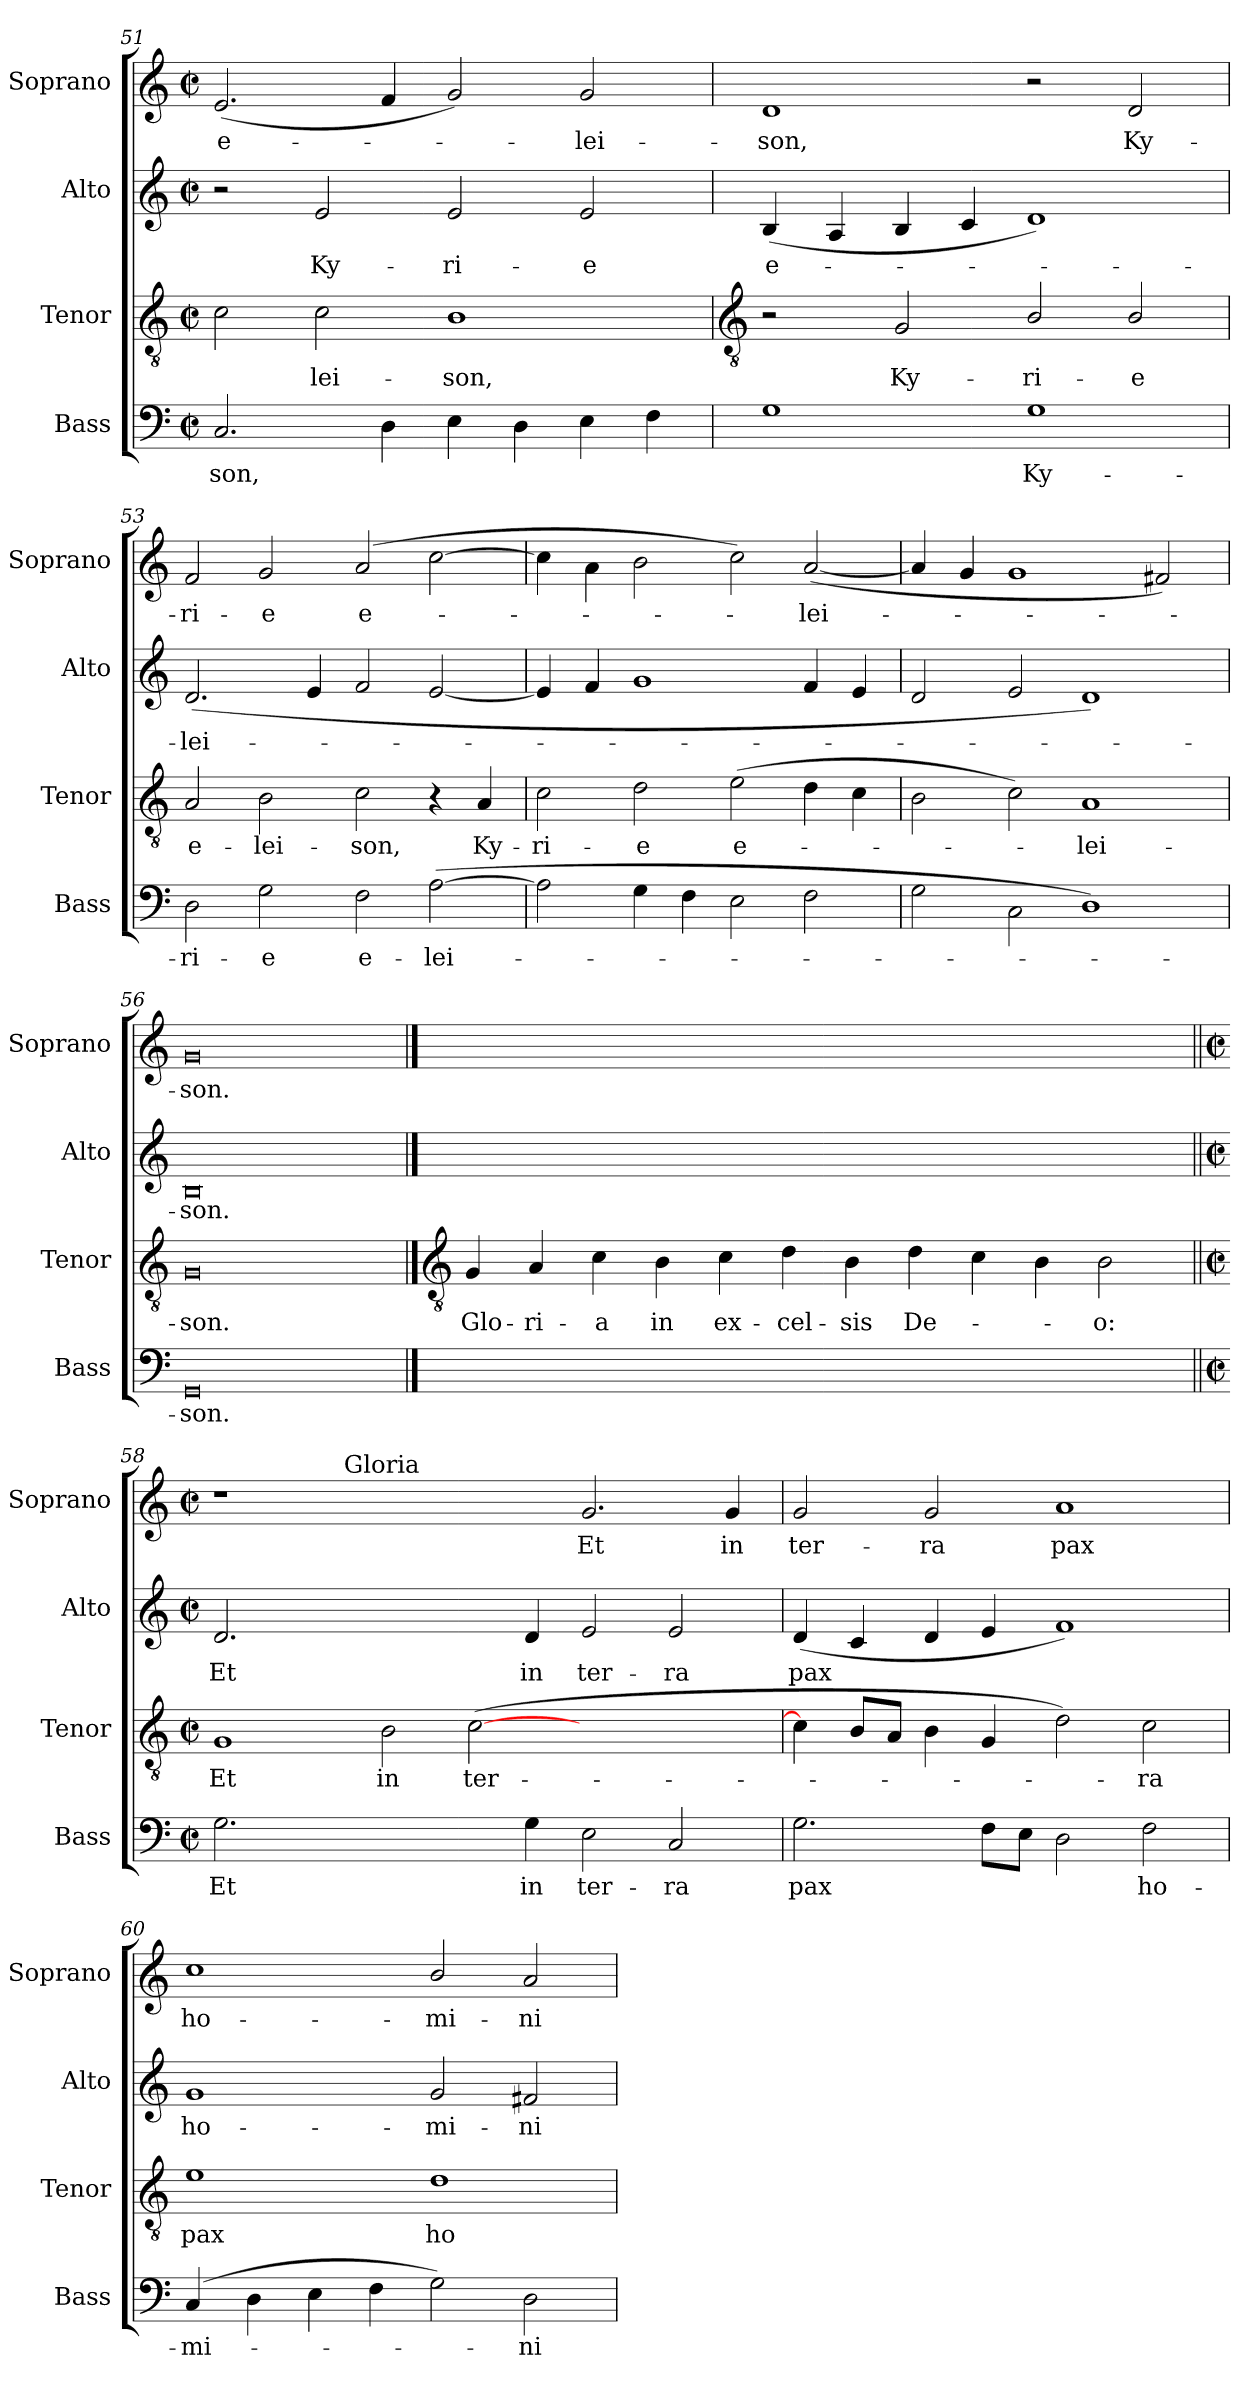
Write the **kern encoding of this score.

**kern	**text	**kern	**text	**kern	**text	**kern	**text
*part4	*part4	*part3	*part3	*part2	*part2	*part1	*part1
*staff4	*staff4	*staff3	*staff3	*staff2	*staff2	*staff1	*staff1
*I"Bass	*	*I"Tenor	*	*I"Alto	*	*I"Soprano	*
*I'Bass	*	*I'Tenor	*	*I'Alto	*	*I'Soprano	*
*clefF4	*	*clefGv2	*	*clefG2	*	*clefG2	*
*k[]	*	*k[]	*	*k[]	*	*k[]	*
*C:	*	*C:	*	*C:	*	*C:	*
*M4/2	*	*M4/2	*	*M4/2	*	*M4/2	*
*met(c|)	*	*met(c|)	*	*met(c|)	*	*met(c|)	*
=51	=51	=51	=51	=51	=51	=51	=51
!	!LO:LY:b	!	!	!	!	!	!LO:LY:b
2.C	-son,	2c	.	2r	.	(<2.e	e-
!	!	!	!LO:LY:b	!	!LO:LY:b	!	!
.	.	2c	lei-	2e	Ky-	.	.
4D	.	.	.	.	.	4f	.
!	!	!	!LO:LY:b	!	!LO:LY:b	!	!
4E	.	1B	-son,	2e	-ri-	2g)	.
4D	.	.	.	.	.	.	.
!	!	!	!	!	!LO:LY:b	!	!LO:LY:b
4E	.	.	.	2e	-e	2g	lei-
4F	.	.	.	.	.	.	.
!!LO:LB:g=z
=52	=52	=52	=52	=52	=52	=52	=52
*	*	*clefGv2	*	*	*	*	*
!	!	!	!	!	!LO:LY:b	!	!LO:LY:b
1G	.	2r	.	(<4B	e-	1d	-son,
.	.	.	.	4A	.	.	.
!	!	!	!LO:LY:b	!	!	!	!
.	.	2G	Ky-	4B	.	.	.
.	.	.	.	4c	.	.	.
!	!LO:LY:b	!	!LO:LY:b	!	!	!	!
1G	Ky-	2B/	-ri-	1d)	.	2r	.
!	!	!	!LO:LY:b	!	!	!	!LO:LY:b
.	.	2B/	-e	.	.	2d	Ky-
=53	=53	=53	=53	=53	=53	=53	=53
!	!LO:LY:b	!	!LO:LY:b	!	!LO:LY:b	!	!LO:LY:b
2D	-ri-	2A	e-	(<2.d	lei-	2f	-ri-
!	!LO:LY:b	!	!LO:LY:b	!	!	!	!LO:LY:b
2G	-e	2B	-lei-	.	.	2g	-e
.	.	.	.	4e	.	.	.
!	!LO:LY:b	!	!LO:LY:b	!	!	!	!LO:LY:b
2F	e-	2c	-son,	2f	.	(>2a	e-
!	!LO:LY:b	!	!	!	!	!	!
(>[2A	-lei-	4r	.	[2e	.	[2cc	.
!	!	!	!LO:LY:b	!	!	!	!
.	.	4A	Ky-	.	.	.	.
=54	=54	=54	=54	=54	=54	=54	=54
!	!	!	!LO:LY:b	!	!	!	!
2A]	.	2c	-ri-	4e]	.	4cc]	.
.	.	.	.	4f	.	4a\	.
!	!	!	!LO:LY:b	!	!	!	!
4G	.	2d	-e	1g	.	2b	.
4F	.	.	.	.	.	.	.
!	!	!	!LO:LY:b	!	!	!	!
2E	.	(>2e	e-	.	.	2cc)	.
!	!	!	!	!	!	!	!LO:LY:b
2F	.	4d	.	4f	.	(<[2a	lei-
.	.	4c	.	4e	.	.	.
=55	=55	=55	=55	=55	=55	=55	=55
2G	.	2B	.	2d	.	4a]	.
.	.	.	.	.	.	4g	.
2C\	.	2c)	.	2e	.	1g	.
!	!	!	!LO:LY:b	!	!	!	!
1D)	.	1A	lei-	1d)	.	.	.
.	.	.	.	.	.	2f#X)	.
=56	=56	=56	=56	=56	=56	=56	=56
!	!LO:LY:b	!	!LO:LY:b	!	!LO:LY:b	!	!LO:LY:b
0GG	son.	0G	-son.	0B	son.	0g	son.
!!LO:LB:g=z
==57	==57	==57	==57	==57	==57	==57	==57
*	*	*clefGv2	*	*	*	*	*
!	!	!	!LO:LY:b	!	!	!	!
0ryy	.	4G	Glo-	0ryy	.	0ryy	.
!	!	!	!LO:LY:b	!	!	!	!
.	.	4A	-ri-	.	.	.	.
!	!	!	!LO:LY:b	!	!	!	!
.	.	4c	-a	.	.	.	.
!	!	!	!LO:LY:b	!	!	!	!
.	.	4B	in	.	.	.	.
!	!	!	!LO:LY:b	!	!	!	!
.	.	4c	ex-	.	.	.	.
!	!	!	!LO:LY:b	!	!	!	!
.	.	4d	-cel-	.	.	.	.
!	!	!	!LO:LY:b	!	!	!	!
.	.	4B	-sis	.	.	.	.
!	!	!	!LO:LY:b	!	!	!	!
.	.	4d	De-	.	.	.	.
1ryy	.	4c	.	1ryy	.	1ryy	.
.	.	4B	.	.	.	.	.
!	!	!	!LO:LY:b	!	!	!	!
.	.	2B	o:	.	.	.	.
=58||	=58||	=58||	=58||	=58||	=58||	=58||	=58||
*M4/2	*	*M4/2	*	*M4/2	*	*M4/2	*
*met(c|)	*	*met(c|)	*	*met(c|)	*	*met(c|)	*
!	!LO:LY:b	!	!LO:LY:b	!	!LO:LY:b	!	!
2.G	Et	1G	Et	2.d	Et	1r	.
1ryy	.	.	.	1ryy	.	.	.
!	!	!	!	!	!	!LO:TX:a:cj:t=Gloria	!
!	!	!	!LO:LY:b	!	!	!	!
.	.	2B	in	.	.	1ryy	.
!	!	!	!LO:LY:b	!	!	!	!
.	.	(>[2c	ter-	.	.	.	.
!	!LO:LY:b	!	!	!	!LO:LY:b	!	!
4G	in	.	.	4d	in	.	.
!	!LO:LY:b	!	!	!	!LO:LY:b	!	!LO:LY:b
2E	ter-	1ryy	.	2e	ter-	2.g	Et
!	!LO:LY:b	!	!	!	!LO:LY:b	!	!
2C	-ra	.	.	2e	-ra	.	.
!	!	!	!	!	!	!	!LO:LY:b
.	.	.	.	.	.	4g	in
=59	=59	=59	=59	=59	=59	=59	=59
!	!LO:LY:b	!	!	!	!LO:LY:b	!	!LO:LY:b
2.G	pax	4c]	.	(<4d	pax	2g	ter-
.	.	8BL	.	4c	.	.	.
.	.	8AJ	.	.	.	.	.
!	!	!	!	!	!	!	!LO:LY:b
.	.	4B	.	4d	.	2g	-ra
8FL	.	4G	.	4e	.	.	.
8EJ	.	.	.	.	.	.	.
!	!	!	!	!	!	!	!LO:LY:b
2D	.	2d)	.	1f)	.	1a	pax
!	!LO:LY:b	!	!LO:LY:b	!	!	!	!
2F	ho-	2c	ra	.	.	.	.
=60	=60	=60	=60	=60	=60	=60	=60
!	!LO:LY:b	!	!LO:LY:b	!	!LO:LY:b	!	!LO:LY:b
(>4C	-mi-	1e	pax	1g	ho-	1cc	ho-
4D	.	.	.	.	.	.	.
4E	.	.	.	.	.	.	.
4F	.	.	.	.	.	.	.
!	!	!	!LO:LY:b	!	!LO:LY:b	!	!LO:LY:b
2G)	.	1d	ho-	2g	-mi-	2b/	-mi-
!	!LO:LY:b	!	!	!	!LO:LY:b	!	!LO:LY:b
2D	ni-	.	.	2f#X	-ni-	2a	-ni-
=	=	=	=	=	=	=	=
*-	*-	*-	*-	*-	*-	*-	*-
